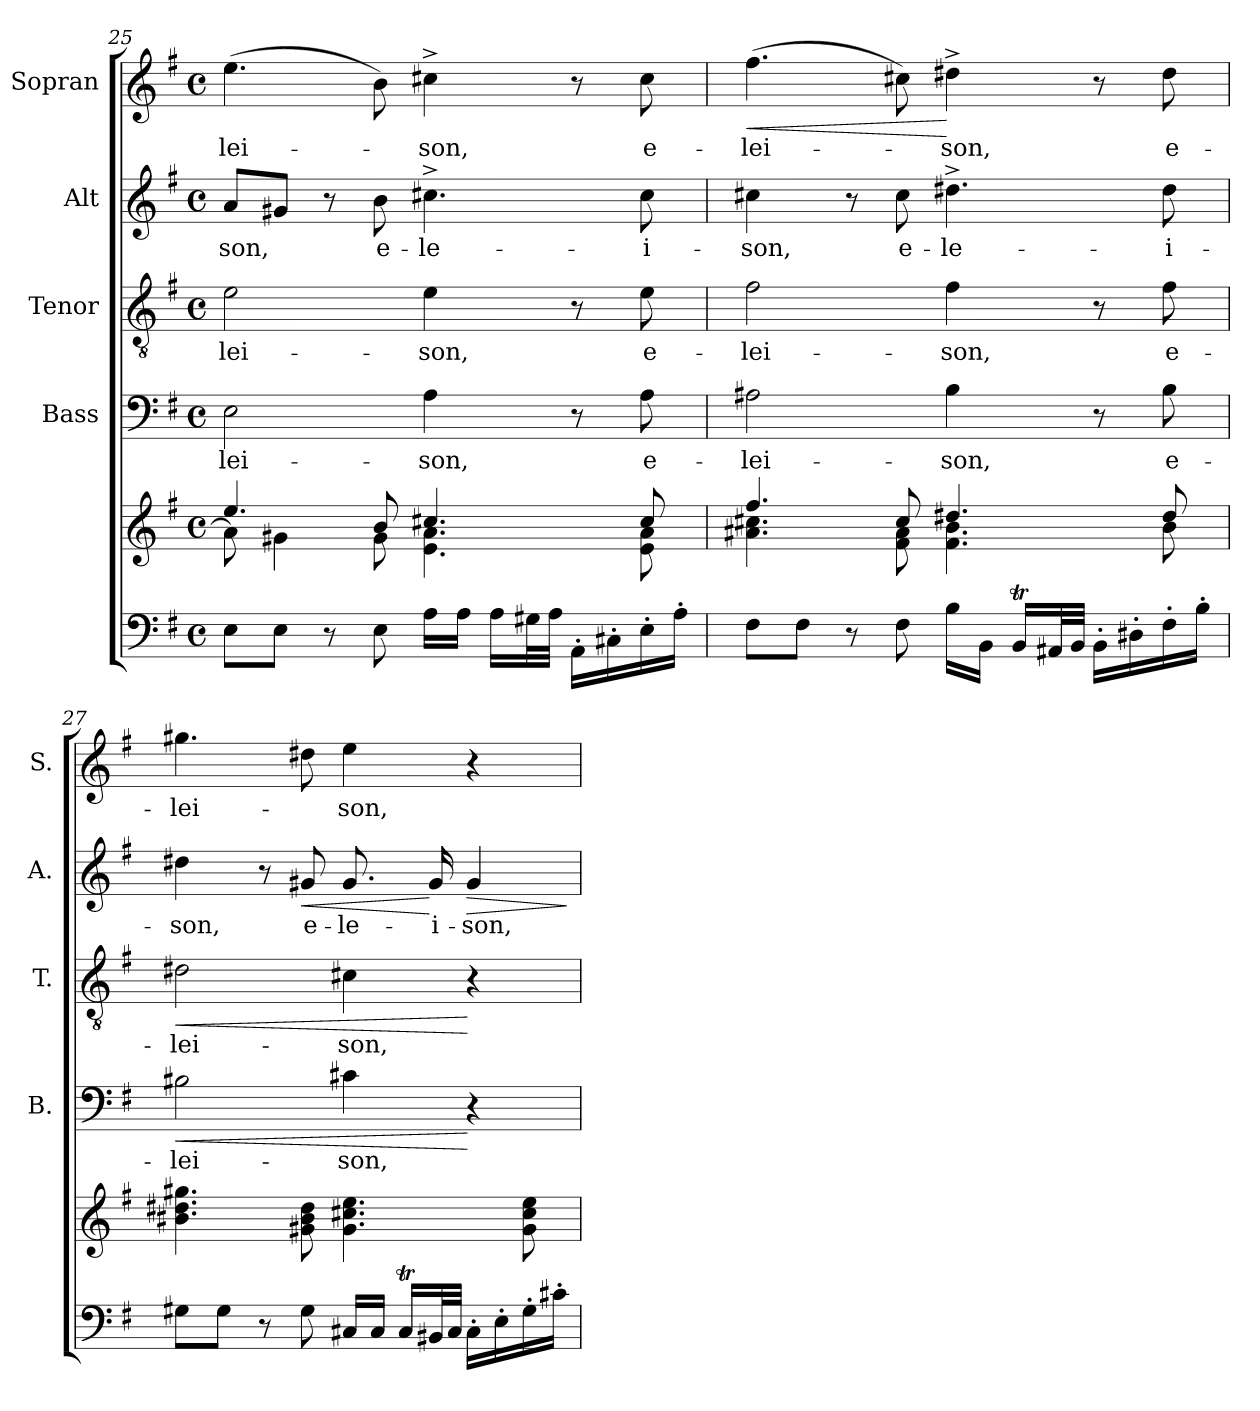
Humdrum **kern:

**kern	**kern	**kern	**text	**dynam	**kern	**text	**dynam	**kern	**text	**dynam	**kern	**text	**dynam
*part5	*part5	*part4	*part4	*part4	*part3	*part3	*part3	*part2	*part2	*part2	*part1	*part1	*part1
*staff6	*staff5	*staff4	*staff4	*staff4	*staff3	*staff3	*staff3	*staff2	*staff2	*staff2	*staff1	*staff1	*staff1
*	*	*I"Bass	*	*	*I"Tenor	*	*	*I"Alt	*	*	*I"Sopran	*	*
*	*	*I'B.	*	*	*I'T.	*	*	*I'A.	*	*	*I'S.	*	*
*clefF4	*clefG2	*clefF4	*	*	*clefGv2	*	*	*clefG2	*	*	*clefG2	*	*
*k[f#]	*k[f#]	*k[f#]	*	*	*k[f#]	*	*	*k[f#]	*	*	*k[f#]	*	*
*G:	*G:	*G:	*	*	*G:	*	*	*G:	*	*	*G:	*	*
*M4/4	*M4/4	*M4/4	*	*	*M4/4	*	*	*M4/4	*	*	*M4/4	*	*
*met(c)	*met(c)	*met(c)	*	*	*met(c)	*	*	*met(c)	*	*	*met(c)	*	*
=25	=25	=25	=25	=25	=25	=25	=25	=25	=25	=25	=25	=25	=25
*	*^	*	*	*	*	*	*	*	*	*	*	*	*
!	!	!	!	!LO:LY:b	!	!	!LO:LY:b	!	!	!LO:LY:b	!	!	!LO:LY:b	!
8E\L	4.ee/	8a\]	2E\	-lei-	.	2e\	-lei-	.	8a/L	-son,	.	(>4.ee\	-lei-	.
8E\J	.	4g#X\	.	.	.	.	.	.	8g#X/J	.	.	.	.	.
8r	.	.	.	.	.	.	.	.	8r	.	.	.	.	.
!	!	!	!	!	!	!	!	!	!	!LO:LY:b	!	!	!	!
8E\	8b/	8g#\	.	.	.	.	.	.	8b\	e-	.	8b\)	.	.
!	!	!	!	!LO:LY:b	!	!	!LO:LY:b	!	!	!LO:LY:b	!	!	!LO:LY:b	!
16A\LL	4.cc#X/	4.e\ 4.a\	4A\	-son,	.	4e\	-son,	.	4.cc#X^>\	-le-	.	4cc#X^>\	-son,	.
16A\JJ	.	.	.	.	.	.	.	.	.	.	.	.	.	.
16A\LL	.	.	.	.	.	.	.	.	.	.	.	.	.	.
32G#X\L	.	.	.	.	.	.	.	.	.	.	.	.	.	.
32A\JJJ	.	.	.	.	.	.	.	.	.	.	.	.	.	.
16AA'>\LL	.	.	8r	.	.	8r	.	.	.	.	.	8r	.	.
16C#X'>\	.	.	.	.	.	.	.	.	.	.	.	.	.	.
!	!	!	!	!LO:LY:b	!	!	!LO:LY:b	!	!	!LO:LY:b	!	!	!LO:LY:b	!
16E'>\	8cc#/	8e\ 8a\	8A\	e-	.	8e\	e-	.	8cc#\	-i-	.	8cc#\	e-	.
16A'>\JJ	.	.	.	.	.	.	.	.	.	.	.	.	.	.
!!LO:LB:g=z
=26	=26	=26	=26	=26	=26	=26	=26	=26	=26	=26	=26	=26	=26	=26
!	!	!	!	!LO:LY:b	!	!	!LO:LY:b	!	!	!LO:LY:b	!	!	!LO:LY:b	!LO:HP:b
8F#\L	4.ff#/	4.a#X\ 4.cc#X\	2A#X\	-lei-	.	2f#\	-lei-	.	4cc#X\	-son,	.	(>4.ff#\	-lei-	<
8F#\J	.	.	.	.	.	.	.	.	.	.	.	.	.	.
8r	.	.	.	.	.	.	.	.	8r	.	.	.	.	.
!	!	!	!	!	!	!	!	!	!	!LO:LY:b	!	!	!	!
8F#\	8cc#/	8f#\ 8a#\	.	.	.	.	.	.	8cc#\	e-	.	8cc#X\)	.	.
!	!	!	!	!LO:LY:b	!	!	!LO:LY:b	!	!	!LO:LY:b	!	!	!LO:LY:b	!
16B\LL	4.dd#X/	4.f#\ 4.b\	4B\	-son,	.	4f#\	-son,	.	4.dd#X^>\	-le-	.	4dd#X^>\	-son,	[
16BB\JJ	.	.	.	.	.	.	.	.	.	.	.	.	.	.
16BBt/LL	.	.	.	.	.	.	.	.	.	.	.	.	.	.
32AA#X/L	.	.	.	.	.	.	.	.	.	.	.	.	.	.
32BB/JJJ	.	.	.	.	.	.	.	.	.	.	.	.	.	.
16BB'>\LL	.	.	8r	.	.	8r	.	.	.	.	.	8r	.	.
16D#X'>\	.	.	.	.	.	.	.	.	.	.	.	.	.	.
!	!	!	!	!LO:LY:b	!	!	!LO:LY:b	!	!	!LO:LY:b	!	!	!LO:LY:b	!
16F#'>\	8dd#/	8b\	8B\	e-	.	8f#\	e-	.	8dd#\	-i-	.	8dd#\	e-	.
16B'>\JJ	.	.	.	.	.	.	.	.	.	.	.	.	.	.
*	*v	*v	*	*	*	*	*	*	*	*	*	*	*	*
=27	=27	=27	=27	=27	=27	=27	=27	=27	=27	=27	=27	=27	=27
!	!	!	!LO:LY:b	!LO:HP:b	!	!LO:LY:b	!LO:HP:b	!	!LO:LY:b	!	!	!LO:LY:b	!
8G#X\L	4.b#X\ 4.dd#X\ 4.gg#X\	2B#X\	-lei-	<	2d#X\	-lei-	<	4dd#X\	-son,	.	4.gg#X\	-lei-	.
8G#\J	.	.	.	.	.	.	.	.	.	.	.	.	.
8r	.	.	.	.	.	.	.	8r	.	.	.	.	.
!	!	!	!	!	!	!	!	!	!LO:LY:b	!LO:HP:b	!	!	!
8G#\	8g#X\ 8b#\ 8dd#\	.	.	.	.	.	.	8g#X/	e-	<	8dd#X\	.	.
!	!	!	!LO:LY:b	!	!	!LO:LY:b	!	!	!LO:LY:b	!	!	!LO:LY:b	!
16C#X/LL	4.g#\ 4.cc#X\ 4.ee\	4c#X\	-son,	.	4c#X\	-son,	.	8.g#/	-le-	.	4ee\	-son,	.
16C#/JJ	.	.	.	.	.	.	.	.	.	.	.	.	.
16C#t/LL	.	.	.	.	.	.	.	.	.	.	.	.	.
!	!	!	!	!	!	!	!	!	!LO:LY:b	!	!	!	!
32BB#X/L	.	.	.	.	.	.	.	16g#/	-i-	[	.	.	.
32C#/JJJ	.	.	.	.	.	.	.	.	.	.	.	.	.
!	!	!	!	!	!	!	!	!	!LO:LY:b	!LO:HP:b	!	!	!
16C#'>\LL	.	4r	.	[	4r	.	[	4g#/	-son,	>	4r	.	.
16E'>\	.	.	.	.	.	.	.	.	.	.	.	.	.
16G#'>\	8g#\ 8cc#\ 8ee\	.	.	.	.	.	.	.	.	.	.	.	.
16c#X'>\JJ	.	.	.	.	.	.	.	.	.	.	.	.	.
.	.	.	.	.	.	.	.	.	.	]	.	.	.
=	=	=	=	=	=	=	=	=	=	=	=	=	=
*-	*-	*-	*-	*-	*-	*-	*-	*-	*-	*-	*-	*-	*-
